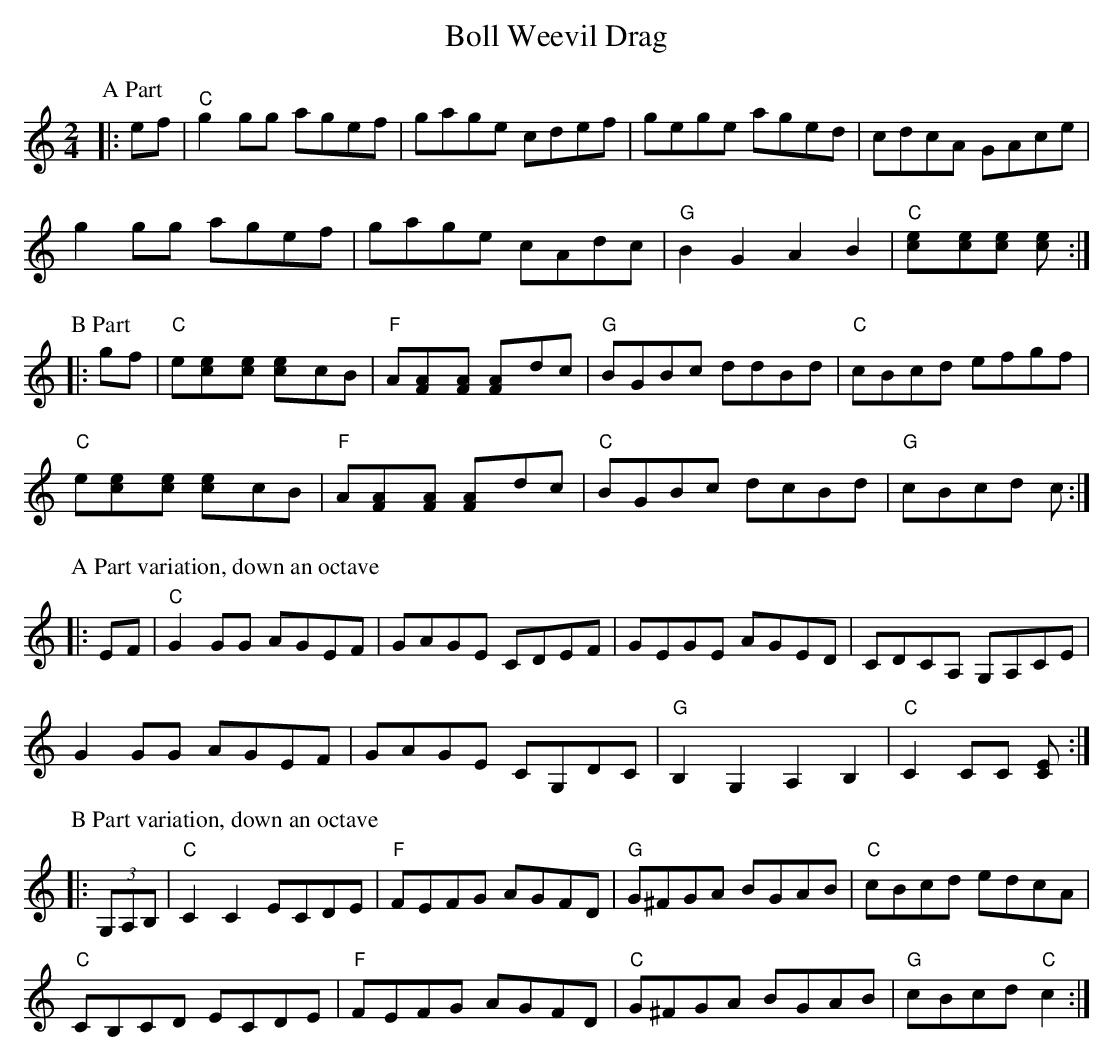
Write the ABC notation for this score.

X:1
T:Boll Weevil Drag
M:2/4
L:1/8
K:C
P:A Part
|: ef | "C"g2gg agef | gage cdef | gege aged | cdcA GAce |
g2gg agef | gage cAdc | "G"B2G2 A2B2 | "C"[c2e][ce][ce] [c2e] :|
P:B Part
|: gf | "C"e[c2e][ce] [c2e]cB | "F"A[F2A][FA] [F2A]dc | "G"BGBc ddBd | "C"cBcd efgf |
"C"e[c2e][ce] [c2e]cB | "F"A[F2A][FA] [F2A]dc | "C"BGBc dcBd | "G"cBcd c :|
P:A Part variation, down an octave
|: EF | "C"G2GG AGEF | GAGE CDEF | GEGE AGED | CDCA, G,A,CE |
G2GG AGEF | GAGE CG,DC | "G"B,2G,2 A,2B,2 | "C"C2CC [C2E] :|
P:B Part variation, down an octave
|: (3G,A,B, | "C"C2C2 ECDE | "F"FEFG AGFD | "G"G^FGA BGAB | "C"cBcd edcA |
"C"CB,CD ECDE | "F"FEFG AGFD | "C"G^FGA BGAB | "G"cBcd "C"c2 :|
